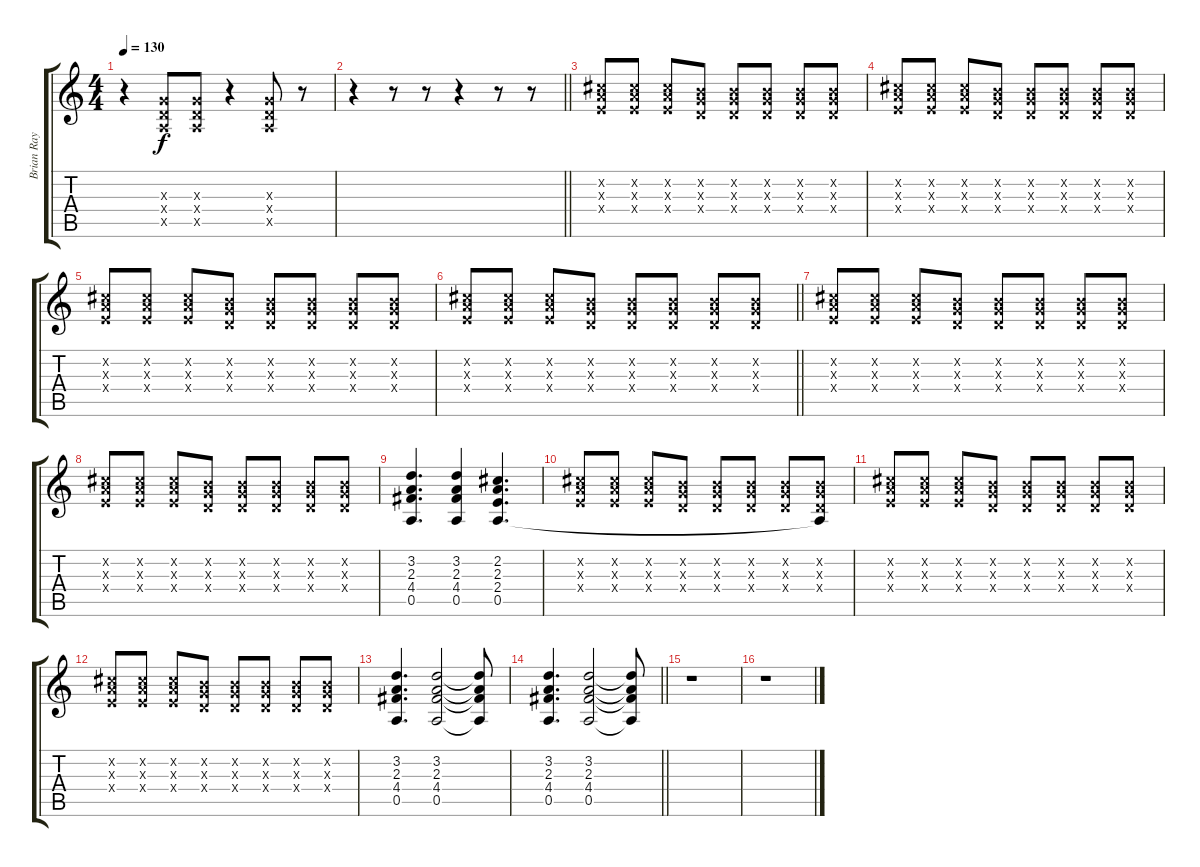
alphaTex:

\track ("Brian Ray" "Brian Ray") {instrument acousticguitarsteel}
\staff {score tabs}
\tuning (E4 B3 G3 D3 A2 E2) {hide}
\ts (4 4)
\tempo 130
\clef g2
\ks c
r.4{dy f} (0.3{x} 0.4{x} 0.5{x}).8{instrument electricguitarclean} (0.3{x} 0.4{x} 0.5{x}).8 r.4 (0.3{x} 0.4{x} 0.5{x}).8 r.8 |
\barLineRight lightlight
r.4 r.8 r.8 r.4 r.8 r.8 |
(2.2{x} 2.3{x} 2.4{x}).8{instrument overdrivenguitar} (2.2{x} 2.3{x} 2.4{x}).8 (2.2{x} 2.3{x} 2.4{x}).8 (0.2{x} 0.3{x} 0.4{x}).8 (0.2{x} 0.3{x} 0.4{x}).8 (0.2{x} 0.3{x} 0.4{x}).8 (0.2{x} 0.3{x} 0.4{x}).8 (0.2{x} 0.3{x} 0.4{x}).8 |
(2.2{x} 2.3{x} 2.4{x}).8 (2.2{x} 2.3{x} 2.4{x}).8 (2.2{x} 2.3{x} 2.4{x}).8 (0.2{x} 0.3{x} 0.4{x}).8 (0.2{x} 0.3{x} 0.4{x}).8 (0.2{x} 0.3{x} 0.4{x}).8 (0.2{x} 0.3{x} 0.4{x}).8 (0.2{x} 0.3{x} 0.4{x}).8 |
(2.2{x} 2.3{x} 2.4{x}).8 (2.2{x} 2.3{x} 2.4{x}).8 (2.2{x} 2.3{x} 2.4{x}).8 (0.2{x} 0.3{x} 0.4{x}).8 (0.2{x} 0.3{x} 0.4{x}).8 (0.2{x} 0.3{x} 0.4{x}).8 (0.2{x} 0.3{x} 0.4{x}).8 (0.2{x} 0.3{x} 0.4{x}).8 |
\barLineRight lightlight
(2.2{x} 2.3{x} 2.4{x}).8 (2.2{x} 2.3{x} 2.4{x}).8 (2.2{x} 2.3{x} 2.4{x}).8 (0.2{x} 0.3{x} 0.4{x}).8 (0.2{x} 0.3{x} 0.4{x}).8 (0.2{x} 0.3{x} 0.4{x}).8 (0.2{x} 0.3{x} 0.4{x}).8 (0.2{x} 0.3{x} 0.4{x}).8 |
(2.2{x} 2.3{x} 2.4{x}).8 (2.2{x} 2.3{x} 2.4{x}).8 (2.2{x} 2.3{x} 2.4{x}).8 (0.2{x} 0.3{x} 0.4{x}).8 (0.2{x} 0.3{x} 0.4{x}).8 (0.2{x} 0.3{x} 0.4{x}).8 (0.2{x} 0.3{x} 0.4{x}).8 (0.2{x} 0.3{x} 0.4{x}).8 |
(2.2{x} 2.3{x} 2.4{x}).8 (2.2{x} 2.3{x} 2.4{x}).8 (2.2{x} 2.3{x} 2.4{x}).8 (0.2{x} 0.3{x} 0.4{x}).8 (0.2{x} 0.3{x} 0.4{x}).8 (0.2{x} 0.3{x} 0.4{x}).8 (0.2{x} 0.3{x} 0.4{x}).8 (0.2{x} 0.3{x} 0.4{x}).8 |
(3.2 2.3 4.4 0.5).4{d} (3.2 2.3 4.4 0.5).4 (2.2 2.3 2.4 0.5).4{d} |
(2.2{x} 2.3{x} 2.4{x}).8 (2.2{x} 2.3{x} 2.4{x}).8 (2.2{x} 2.3{x} 2.4{x}).8 (0.2{x} 0.3{x} 0.4{x}).8 (0.2{x} 0.3{x} 0.4{x}).8 (0.2{x} 0.3{x} 0.4{x}).8 (0.2{x} 0.3{x} 0.4{x}).8 (0.2{x} 0.3{x} 0.4{x} 0.5{t}).8 |
(2.2{x} 2.3{x} 2.4{x}).8 (2.2{x} 2.3{x} 2.4{x}).8 (2.2{x} 2.3{x} 2.4{x}).8 (0.2{x} 0.3{x} 0.4{x}).8 (0.2{x} 0.3{x} 0.4{x}).8 (0.2{x} 0.3{x} 0.4{x}).8 (0.2{x} 0.3{x} 0.4{x}).8 (0.2{x} 0.3{x} 0.4{x}).8 |
(2.2{x} 2.3{x} 2.4{x}).8 (2.2{x} 2.3{x} 2.4{x}).8 (2.2{x} 2.3{x} 2.4{x}).8 (0.2{x} 0.3{x} 0.4{x}).8 (0.2{x} 0.3{x} 0.4{x}).8 (0.2{x} 0.3{x} 0.4{x}).8 (0.2{x} 0.3{x} 0.4{x}).8 (0.2{x} 0.3{x} 0.4{x}).8 |
(3.2 2.3 4.4 0.5).4{d} (3.2 2.3 4.4 0.5).2 (3.2{t} 2.3{t} 4.4{t} 0.5{t}).8 |
\barLineRight lightlight
(3.2 2.3 4.4 0.5).4{d} (3.2 2.3 4.4 0.5).2 (3.2{t} 2.3{t} 4.4{t} 0.5{t}).8 |
r.1 |
r.1
